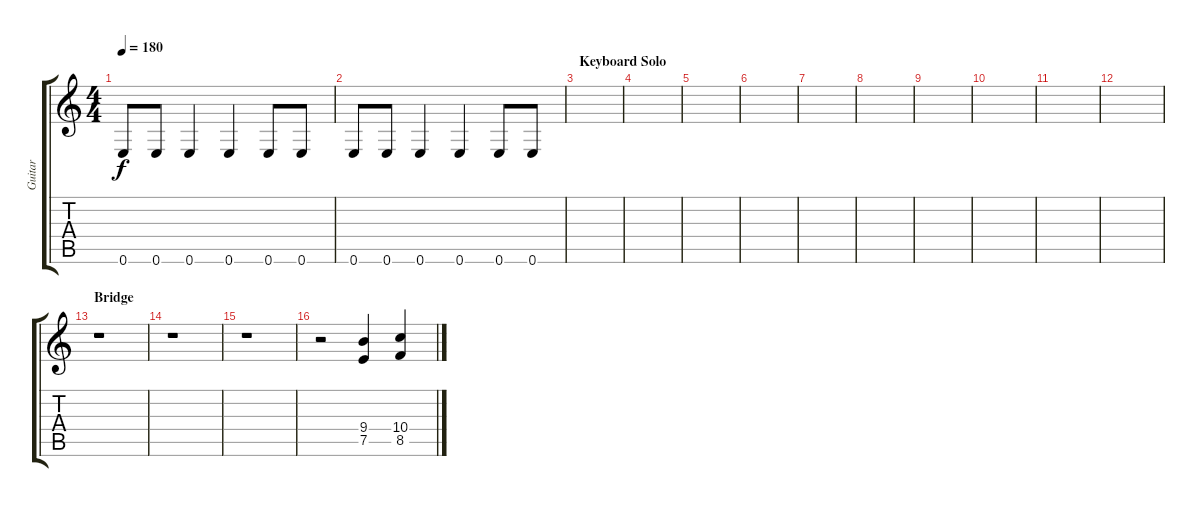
\track ("Guitar" "Guitar") {instrument distortionguitar}
\staff {score tabs}
\tuning (E4 B3 G3 D3 A2 E2) {hide}
\ts (4 4)
\tempo 180
\clef g2
\ks c
0.6.8{dy f} 0.6.8 0.6.4 0.6.4 0.6.8 0.6.8 |
0.6.8 0.6.8 0.6.4 0.6.4 0.6.8 0.6.8 |
\section ("" "Keyboard Solo")
|
|
|
|
|
|
|
|
|
|
\section ("" "Bridge")
r.1 |
r.1 |
r.1 |
r.2 (9.4 7.5).4 (10.4 8.5).4
